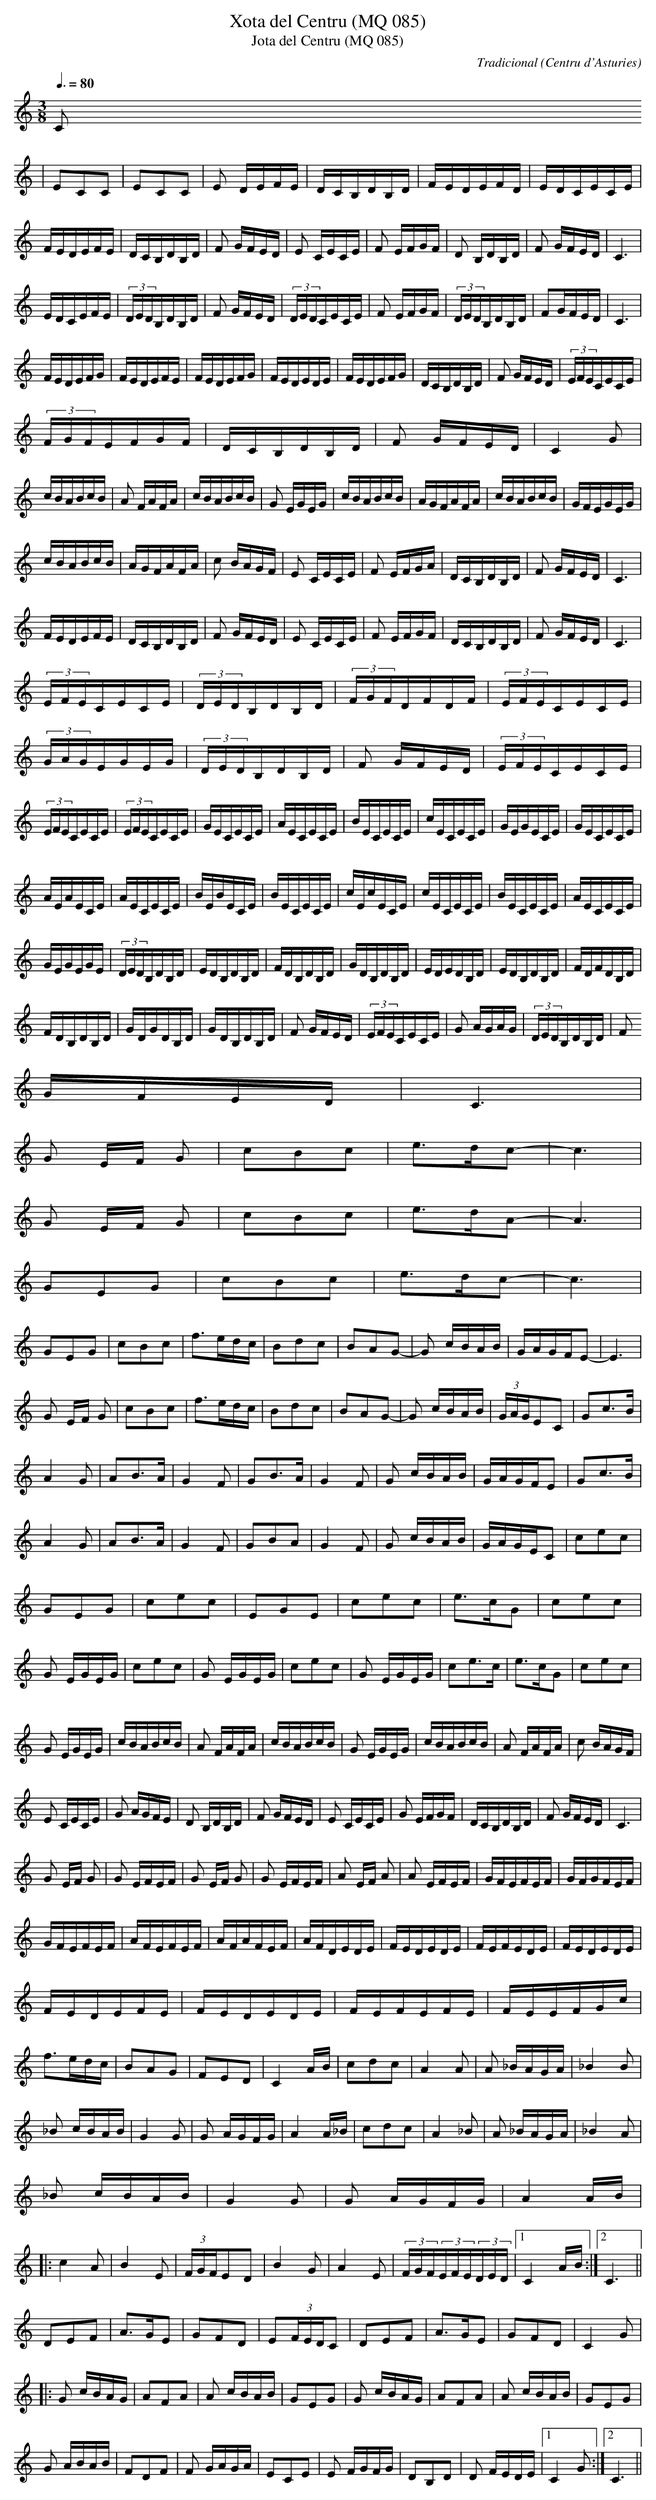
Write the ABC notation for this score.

X:1
T:Xota del Centru (MQ 085)
T:Jota del Centru (MQ 085)
C:Tradicional
O:Centru d'Asturies
M:3/8
L:1/16
Q:3/8=80
K:C
C2
|E2C2C2|E2C2C2|E2 DEFE|DCB,DB,D|FEDEFD|EDCECE|
FEDEFE|DCB,DB,D|F2 GFED|E2 CECE|F2 EFGF|D2 B,DB,D|F2 GFED|C6|
EDCEFE|(3DEDB,DB,D|F2 GFED|(3DEDCECE|F2 EFGF|(3DEDB,DB,D|F2GFED|C6|
FEDEFG|FEDEFE|FEDEFG|FEDEDE|FEDEFG|DCB,DB,D|F2 GFED|(3EFECECE|
(3FGFEFGF|DCB,DB,D|F2 GFED|C4 G2|
cBABcB|A2 FAFA|cBABcB|G2 EGEG|cBABcB|AGFAFA|cBABcB|GFEGEG|
cBABcB|AGFAFA|c2 BAGF|E2 CECE|F2 EFGA|DCB,DB,D|F2 GFED|C6|
FEDEFE|DCB,DB,D|F2 GFED|E2 CECE|F2 EFGF|DCB,DB,D|F2 GFED|C6|
(3EFECECE|(3DEDB,DB,D|(3FGFDFDF|(3EFECECE|
(3GAGEGEG|(3DEDB,DB,D|F2 GFED|(3EFECECE|
(3EFECECE|(3EFECECE|GECECE|AECECE|BECECE|cECECE|GEGECE|GECECE|
AEAECE|AECECE|BEBECE|BECECE|cEcECE|cECECE|BECECE|AECECE|
GEGEGE|(3DEDB,DB,D|EDB,DB,D|FDB,DB,D|GDB,DB,D|EDEDB,D|EDB,DB,D|FDFDB,D|
FDB,DB,D|GDGDB,D|GDB,DB,D|F2 GFED|(3EFECECE|G2 AGAG|(3DEDB,DB,D|F2
GFED|C6|
G2 EF G2|c2B2c2|e2>d2c2-|c6|
G2 EF G2|c2B2c2|e2>d2A2-|A6|
G2E2G2|c2B2c2|e2>d2c2-|c6|
G2E2G2|c2B2c2|f2>e2dc|B2d2c2|B2A2G2-|G2 cBAB|GAGFE2-|E6|
G2 EF G2|c2B2c2|f2>e2dc|B2d2c2|B2A2G2-|G2 cBAB|(3GAGE2C2|G2c2>B2|
A4 G2|A2B2>A2|G4 F2|G2B2>A2|G4 F2|G2 cBAB|GAGFE2|G2c2>B2|
A4 G2|A2B2>A2|G4 F2|G2B2A2|G4 F2|G2 cBAB|GAGEC2|c2e2c2|
G2E2G2|c2e2c2|E2G2E2|c2e2c2|e2>c2G2|c2e2c2|
G2 EGEG|c2e2c2|G2 EGEG|c2e2c2|G2 EGEG|c2e2>c2|e2>c2G2|c2e2c2|
G2 EGEG|cBABcB|A2 FAFA|cBABcB|G2 EGEG|cBABcB|A2 FAFA|c2 BAGF|
E2 CECE|G2 AGFE|D2 B,DB,D|F2 GFED|E2 CECE|G2 EFGF|DCB,DB,D|F2 GFED|C6|
G2 EF G2|G2 EFEF|G2 EF G2|G2 EFEF|A2 EF A2|A2 EFEF|GFEFEF|GFGFEF|
GFEFEF|AFEFEF|AFAFEF|AFDEDE|FEDEDE|FEFEDE|FEDEDE|
FEDEFE|FEDEDE|FEFEFE|FEEFGc|
f2>e2dc|B2A2G2|F2E2D2|C4 AB|c2d2c2|A4 A2|A2 _BAGA|_B4 B2|
_B2 cBAB|G4 G2|G2 AGFG|A4 A_B|c2d2c2|A4 _B2|A2 _BAGA|_B4 A2|
_B2 cBAB|G4 G2|G2 AGFG|A4 AB|
|: c4 A2|B4 E2|(3FGFE2D2|B4 G2|A4 E2|(3FGF(3EFE(3DED|[1 C4 AB :|[2 C6||
D2E2F2|A2>G2E2|G2F2D2|E2(3FEDC2|D2E2F2|A2>G2E2|G2F2D2|C4 G2|
|: G2 cBAG|A2F2A2|A2 cBAB|G2E2G2|G2 cBAG|A2F2A2|A2 cBAB|G2E2G2|
G2 ABAB|F2D2F2|F2 GAGA|E2C2E2|E2 FGFG|D2B,2D2|D2 FEDE|[1 C4 G2 :|[2 C6||
